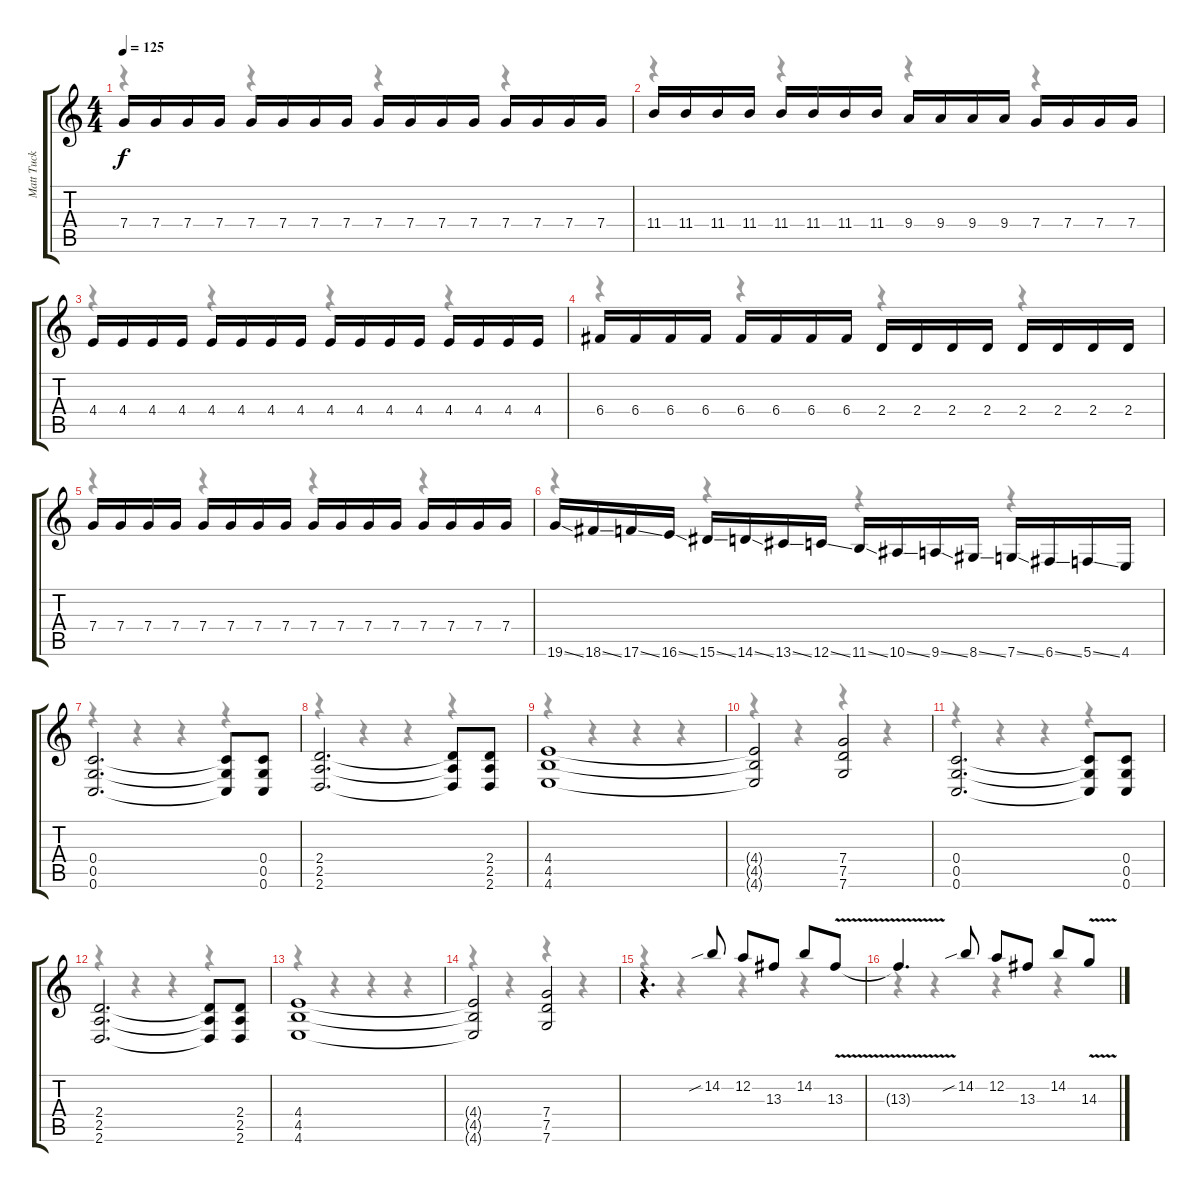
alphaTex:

\track ("Matt Tuck" "Matt Tuck") {instrument distortionguitar}
\staff {score tabs}
\tuning (D4 A3 F3 C3 G2 C2) {hide}
\voice
\ts (4 4)
\tempo 125
\clef g2
\ks c
7.4.16{dy f} 7.4.16 7.4.16 7.4.16 7.4.16 7.4.16 7.4.16 7.4.16 7.4.16 7.4.16 7.4.16 7.4.16 7.4.16 7.4.16 7.4.16 7.4.16 |
11.4.16 11.4.16 11.4.16 11.4.16 11.4.16 11.4.16 11.4.16 11.4.16 9.4.16 9.4.16 9.4.16 9.4.16 7.4.16 7.4.16 7.4.16 7.4.16 |
4.4.16 4.4.16 4.4.16 4.4.16 4.4.16 4.4.16 4.4.16 4.4.16 4.4.16 4.4.16 4.4.16 4.4.16 4.4.16 4.4.16 4.4.16 4.4.16 |
6.4.16 6.4.16 6.4.16 6.4.16 6.4.16 6.4.16 6.4.16 6.4.16 2.4.16 2.4.16 2.4.16 2.4.16 2.4.16 2.4.16 2.4.16 2.4.16 |
7.4.16 7.4.16 7.4.16 7.4.16 7.4.16 7.4.16 7.4.16 7.4.16 7.4.16 7.4.16 7.4.16 7.4.16 7.4.16 7.4.16 7.4.16 7.4.16 |
19.6{ss}.16 18.6{ss}.16 17.6{ss}.16 16.6{ss}.16 15.6{ss}.16 14.6{ss}.16 13.6{ss}.16 12.6{ss}.16 11.6{ss}.16 10.6{ss}.16 9.6{ss}.16 8.6{ss}.16 7.6{ss}.16 6.6{ss}.16 5.6{ss}.16 4.6.16 |
(0.4 0.5 0.6).2{d} (0.4{t} 0.5{t} 0.6{t}).8 (0.4 0.5 0.6).8 |
(2.4 2.5 2.6).2{d} (2.4{t} 2.5{t} 2.6{t}).8 (2.4 2.5 2.6).8 |
(4.4 4.5 4.6).1 |
(4.4{t} 4.5{t} 4.6{t}).2 (7.4 7.5 7.6).2 |
(0.4 0.5 0.6).2{d} (0.4{t} 0.5{t} 0.6{t}).8 (0.4 0.5 0.6).8 |
(2.4 2.5 2.6).2{d} (2.4{t} 2.5{t} 2.6{t}).8 (2.4 2.5 2.6).8 |
(4.4 4.5 4.6).1 |
(4.4{t} 4.5{t} 4.6{t}).2 (7.4 7.5 7.6).2 |
r.4{d} 14.2{sib}.8 12.2.8 13.3.8 14.2.8 13.3{v}.8 |
13.3{v t}.4{d} 14.2{sib}.8 12.2.8 13.3.8 14.2.8 14.3{v}.8
\voice
\clef g2
\ottava regular
\simile none
\ks c
r.4{dy f} r.4 r.4 r.4 |
r.4 r.4 r.4 r.4 |
r.4 r.4 r.4 r.4 |
r.4 r.4 r.4 r.4 |
r.4 r.4 r.4 r.4 |
r.4 r.4 r.4 r.4 |
r.4 r.4 r.4 r.4 |
r.4 r.4 r.4 r.4 |
r.4 r.4 r.4 r.4 |
r.4 r.4 r.4 r.4 |
r.4 r.4 r.4 r.4 |
r.4 r.4 r.4 r.4 |
r.4 r.4 r.4 r.4 |
r.4 r.4 r.4 r.4 |
r.4 r.4 r.4 r.4 |
r.4 r.4 r.4 r.4
